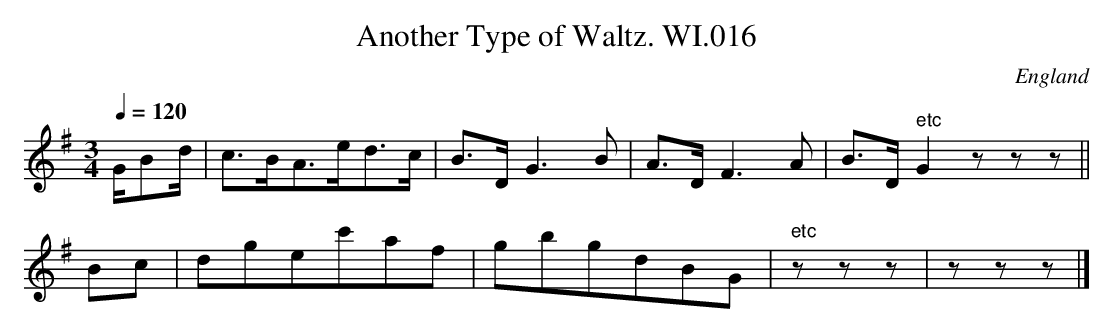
X:1
T:Another Type of Waltz. WI.016
L:1/8
M:3/4
O:England
Q:1/4=120
K:G
G/Bd/|c>BA>ed>c|B>DG3B|A>DF3A|B>D" etc"G2zzz||!
Bc|dgec'af|gbgdBG|" etc"zzz|zzz|]
